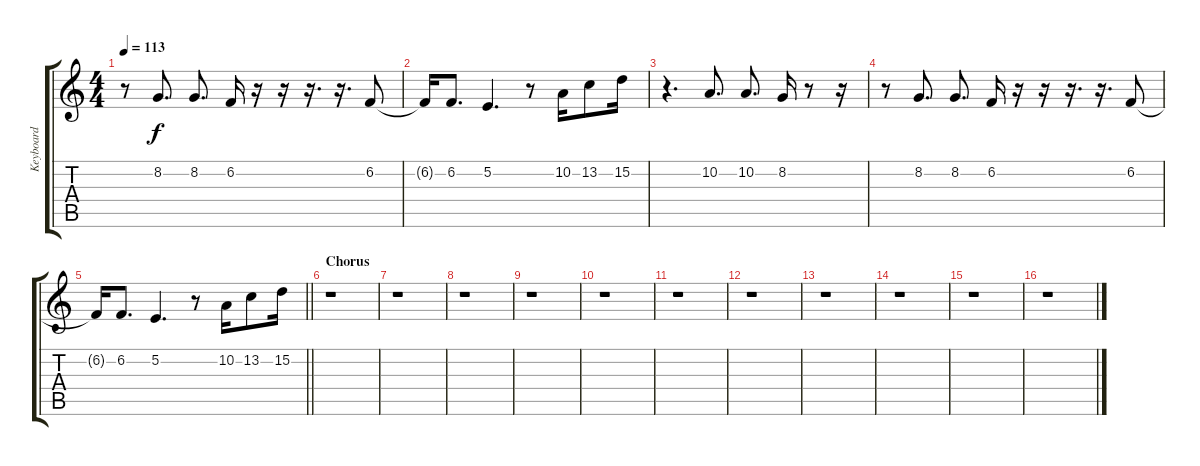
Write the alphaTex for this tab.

\track ("Keyboard" "Keyboard") {instrument drawbarorgan}
\staff {score tabs}
\tuning (E4 B3 G3 D3 A2 E2) {hide}
\ts (4 4)
\tempo 113
\clef g2
\ks c
r.8{dy f} 8.2.8{d} 8.2.8{d} 6.2.16 r.16 r.16 r.16{d} r.16{d} 6.2.8 |
6.2{t}.16 6.2.8{d} 5.2.4{d} r.8 10.2.16 13.2.8 15.2.16 |
r.4{d} 10.2.8{d} 10.2.8{d} 8.2.16 r.8 r.16 |
r.8 8.2.8{d} 8.2.8{d} 6.2.16 r.16 r.16 r.16{d} r.16{d} 6.2.8 |
\barLineRight lightlight
6.2{t}.16 6.2.8{d} 5.2.4{d} r.8 10.2.16 13.2.8 15.2.16 |
\section ("" "Chorus")
r.1 |
r.1 |
r.1 |
r.1 |
r.1 |
r.1 |
r.1 |
r.1 |
r.1 |
r.1 |
r.1
